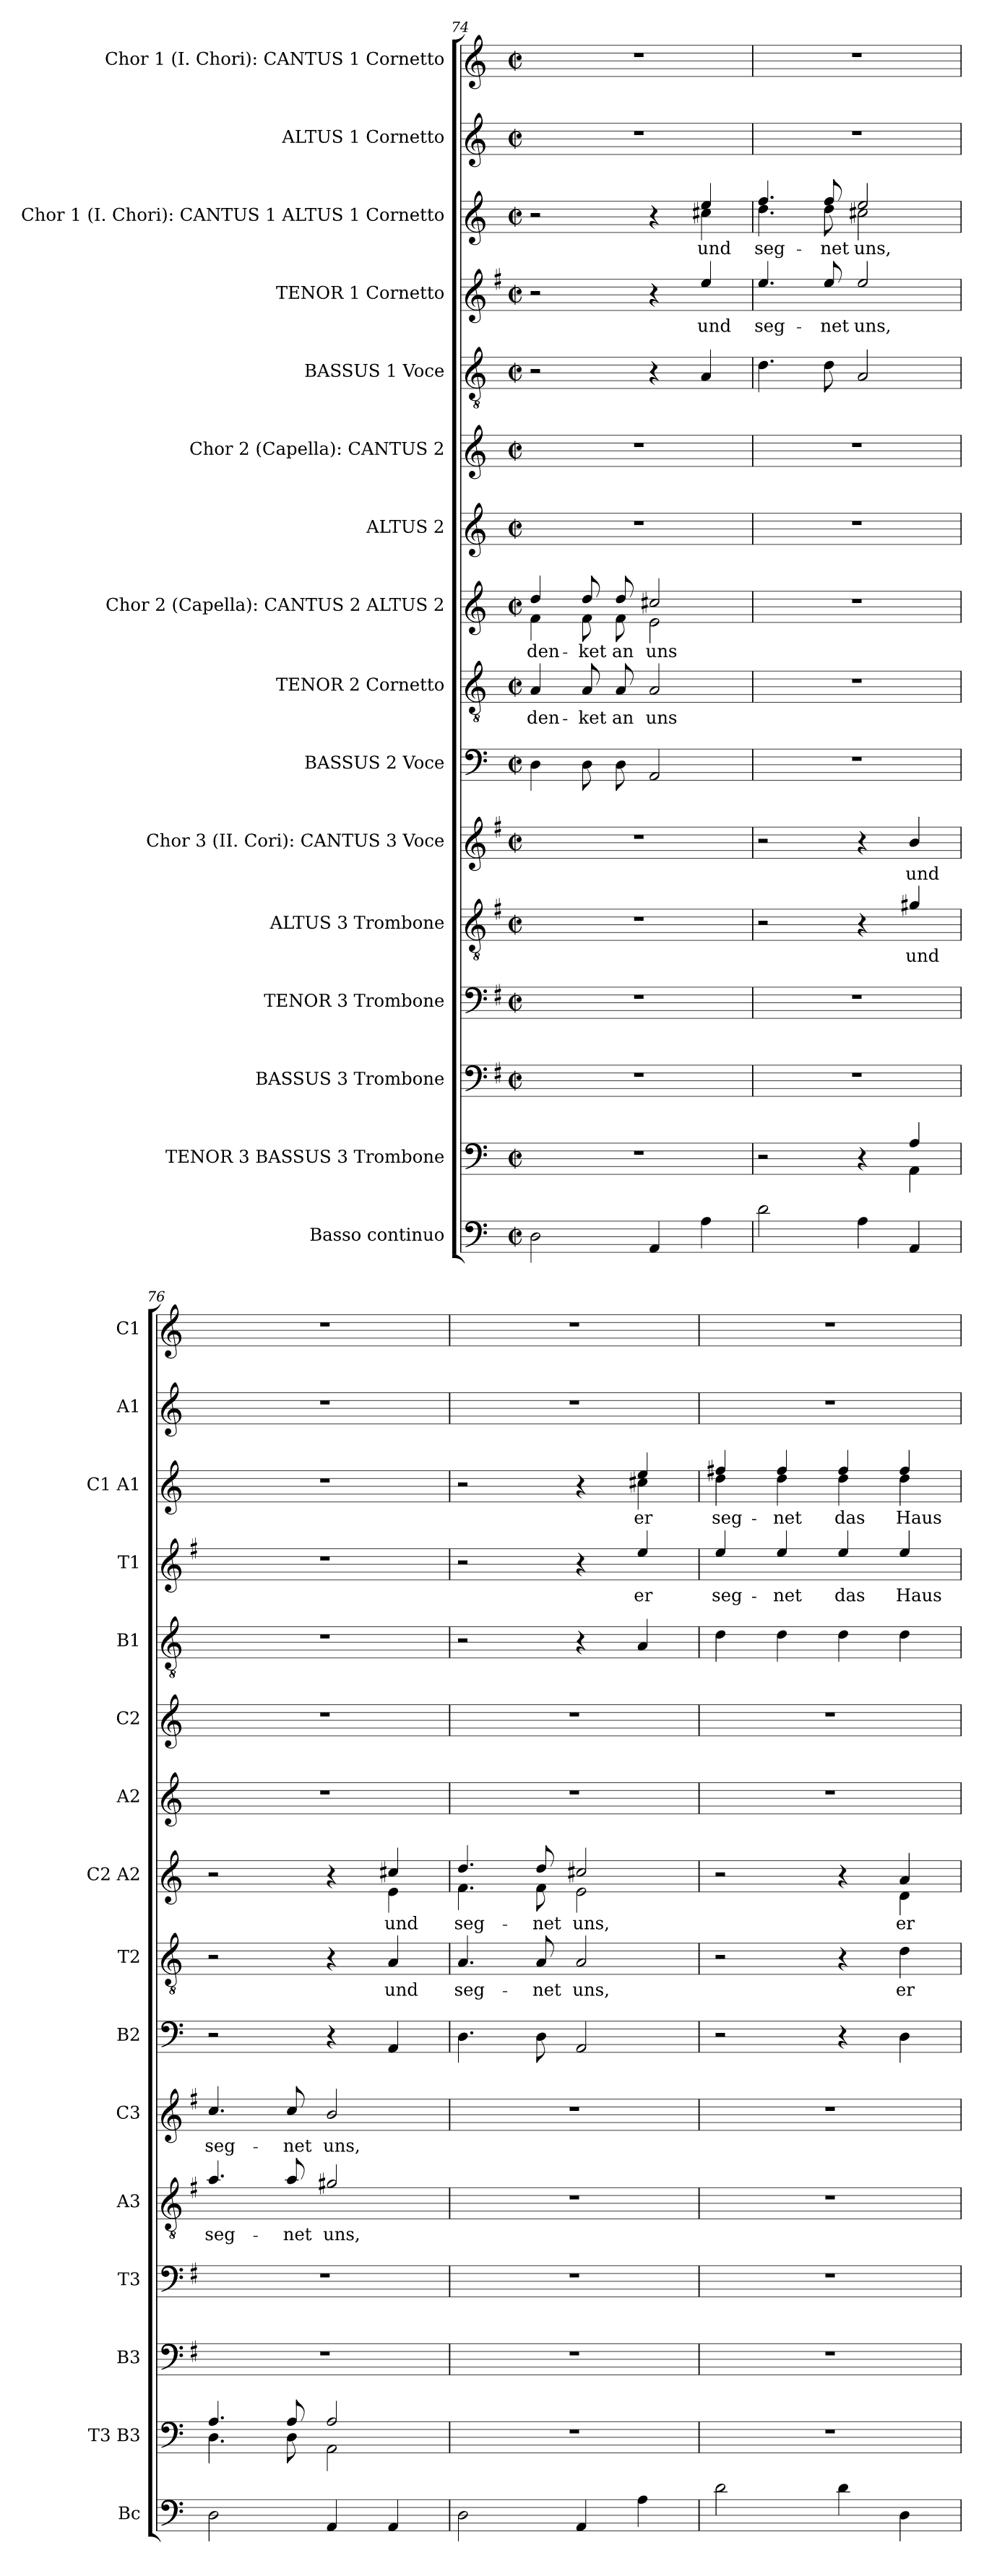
**kern	**kern	**kern	**kern	**kern	**text	**kern	**text	**kern	**kern	**text	**kern	**text	**kern	**kern	**kern	**kern	**text	**kern	**text	**kern	**kern
*part16	*part15	*part14	*part13	*part12	*part12	*part11	*part11	*part10	*part9	*part9	*part8	*part8	*part7	*part6	*part5	*part4	*part4	*part3	*part3	*part2	*part1
*staff16	*staff15	*staff14	*staff13	*staff12	*staff12	*staff11	*staff11	*staff10	*staff9	*staff9	*staff8	*staff8	*staff7	*staff6	*staff5	*staff4	*staff4	*staff3	*staff3	*staff2	*staff1
*I"Basso continuo	*I"TENOR 3 BASSUS 3 Trombone	*I"BASSUS 3 Trombone	*I"TENOR 3 Trombone	*I"ALTUS 3 Trombone	*	*I"Chor 3 (II. Cori): CANTUS 3 Voce	*	*I"BASSUS 2 Voce	*I"TENOR 2 Cornetto	*	*I"Chor 2 (Capella): CANTUS 2 ALTUS 2	*	*I"ALTUS 2	*I"Chor 2 (Capella): CANTUS 2	*I"BASSUS 1 Voce	*I"TENOR 1 Cornetto	*	*I"Chor 1 (I. Chori): CANTUS 1 ALTUS 1 Cornetto	*	*I"ALTUS 1 Cornetto	*I"Chor 1 (I. Chori): CANTUS 1 Cornetto
*I'Bc	*I'T3 B3	*I'B3	*I'T3	*I'A3	*	*I'C3	*	*I'B2	*I'T2	*	*I'C2 A2	*	*I'A2	*I'C2	*I'B1	*I'T1	*	*I'C1 A1	*	*I'A1	*I'C1
!!LO:LB:g=z
*clefF4	*clefF4	*clefF4	*clefF4	*clefGv2	*	*clefG2	*	*clefF4	*clefGv2	*	*clefG2	*	*clefG2	*clefG2	*clefGv2	*clefG2	*	*clefG2	*	*clefG2	*clefG2
*	*	*ITrd4c7	*ITrd4c7	*ITrd4c7	*	*ITrd4c7	*	*	*	*	*	*	*	*	*	*ITrd4c7	*	*	*	*	*
*k[]	*k[]	*k[]	*k[]	*k[]	*	*k[]	*	*k[]	*k[]	*	*k[]	*	*k[]	*k[]	*k[]	*k[]	*	*k[]	*	*k[]	*k[]
*M2/2	*M2/2	*M2/2	*M2/2	*M2/2	*	*M2/2	*	*M2/2	*M2/2	*	*M2/2	*	*M2/2	*M2/2	*M2/2	*M2/2	*	*M2/2	*	*M2/2	*M2/2
*met(c|)	*met(c|)	*met(c|)	*met(c|)	*met(c|)	*	*met(c|)	*	*met(c|)	*met(c|)	*	*met(c|)	*	*met(c|)	*met(c|)	*met(c|)	*met(c|)	*	*met(c|)	*	*met(c|)	*met(c|)
=74	=74	=74	=74	=74	=74	=74	=74	=74	=74	=74	=74	=74	=74	=74	=74	=74	=74	=74	=74	=74	=74
*	*	*	*	*	*	*	*	*	*	*	*^	*	*	*	*	*	*	*^	*	*	*
2D\	1r	1r	1r	1r	.	1r	.	4D\	4A/	den-	4dd/	4f\	den-	1r	1r	2r	2r	.	2r	2ryy	.	1r	1r
.	.	.	.	.	.	.	.	8D\	8A/	ket	8dd/	8f\	ket	.	.	.	.	.	.	.	.	.	.
.	.	.	.	.	.	.	.	8D\	8A/	an	8dd/	8f\	an	.	.	.	.	.	.	.	.	.	.
4AA/	.	.	.	.	.	.	.	2AA/	2A/	uns	2cc#X/	2e\	uns	.	.	4r	4r	.	4r	4ryy	.	.	.
4A\	.	.	.	.	.	.	.	.	.	.	.	.	.	.	.	4A/	4a/	und	4ee/	4cc#X\	und	.	.
*	*	*	*	*	*	*	*	*	*	*	*v	*v	*	*	*	*	*	*	*	*	*	*	*
=75	=75	=75	=75	=75	=75	=75	=75	=75	=75	=75	=75	=75	=75	=75	=75	=75	=75	=75	=75	=75	=75	=75
*	*^	*	*	*	*	*	*	*	*	*	*	*	*	*	*	*	*	*	*	*	*	*
2d\	2r	2ryy	1r	1r	2r	.	2r	.	1r	1r	.	1r	.	1r	1r	4.d\	4.a/	seg-	4.ff/	4.dd\	seg-	1r	1r
.	.	.	.	.	.	.	.	.	.	.	.	.	.	.	.	8d\	8a/	net	8ff/	8dd\	net	.	.
4A\	4r	4ryy	.	.	4r	.	4r	.	.	.	.	.	.	.	.	2A/	2a/	uns,	2ee/	2cc#X\	uns,	.	.
4AA/	4A/	4AA\	.	.	4c#X/	und	4e/	und	.	.	.	.	.	.	.	.	.	.	.	.	.	.	.
*	*	*	*	*	*	*	*	*	*	*	*	*	*	*	*	*	*	*	*v	*v	*	*	*
=76	=76	=76	=76	=76	=76	=76	=76	=76	=76	=76	=76	=76	=76	=76	=76	=76	=76	=76	=76	=76	=76	=76
*	*	*	*	*	*	*	*	*	*	*	*	*^	*	*	*	*	*	*	*	*	*	*
2D\	4.A/	4.D\	1r	1r	4.d/	seg-	4.f/	seg-	2r	2r	.	2r	2ryy	.	1r	1r	1r	1r	.	1r	.	1r	1r
.	8A/	8D\	.	.	8d/	net	8f/	net	.	.	.	.	.	.	.	.	.	.	.	.	.	.	.
4AA/	2A/	2AA\	.	.	2c#X/	uns,	2e/	uns,	4r	4r	.	4r	4ryy	.	.	.	.	.	.	.	.	.	.
4AA/	.	.	.	.	.	.	.	.	4AA/	4A/	und	4cc#X/	4e\	und	.	.	.	.	.	.	.	.	.
*	*v	*v	*	*	*	*	*	*	*	*	*	*	*	*	*	*	*	*	*	*	*	*	*
=77	=77	=77	=77	=77	=77	=77	=77	=77	=77	=77	=77	=77	=77	=77	=77	=77	=77	=77	=77	=77	=77	=77
*	*	*	*	*	*	*	*	*	*	*	*	*	*	*	*	*	*	*	*^	*	*	*
2D\	1r	1r	1r	1r	.	1r	.	4.D\	4.A/	seg-	4.dd/	4.f\	seg-	1r	1r	2r	2r	.	2r	2ryy	.	1r	1r
.	.	.	.	.	.	.	.	8D\	8A/	net	8dd/	8f\	net	.	.	.	.	.	.	.	.	.	.
4AA/	.	.	.	.	.	.	.	2AA/	2A/	uns,	2cc#X/	2e\	uns,	.	.	4r	4r	.	4r	4ryy	.	.	.
4A\	.	.	.	.	.	.	.	.	.	.	.	.	.	.	.	4A/	4a/	er	4ee/	4cc#X\	er	.	.
=78	=78	=78	=78	=78	=78	=78	=78	=78	=78	=78	=78	=78	=78	=78	=78	=78	=78	=78	=78	=78	=78	=78	=78
2d\	1r	1r	1r	1r	.	1r	.	2r	2r	.	2r	2ryy	.	1r	1r	4d\	4a/	seg-	4ff#X/	4dd\	seg-	1r	1r
.	.	.	.	.	.	.	.	.	.	.	.	.	.	.	.	4d\	4a/	net	4ff#/	4dd\	net	.	.
4d\	.	.	.	.	.	.	.	4r	4r	.	4r	4ryy	.	.	.	4d\	4a/	das	4ff#/	4dd\	das	.	.
4D\	.	.	.	.	.	.	.	4D\	4d\	er	4a/	4d\	er	.	.	4d\	4a/	Haus	4ff#/	4dd\	Haus	.	.
*	*	*	*	*	*	*	*	*	*	*	*v	*v	*	*	*	*	*	*	*v	*v	*	*	*
=	=	=	=	=	=	=	=	=	=	=	=	=	=	=	=	=	=	=	=	=	=
*-	*-	*-	*-	*-	*-	*-	*-	*-	*-	*-	*-	*-	*-	*-	*-	*-	*-	*-	*-	*-	*-
